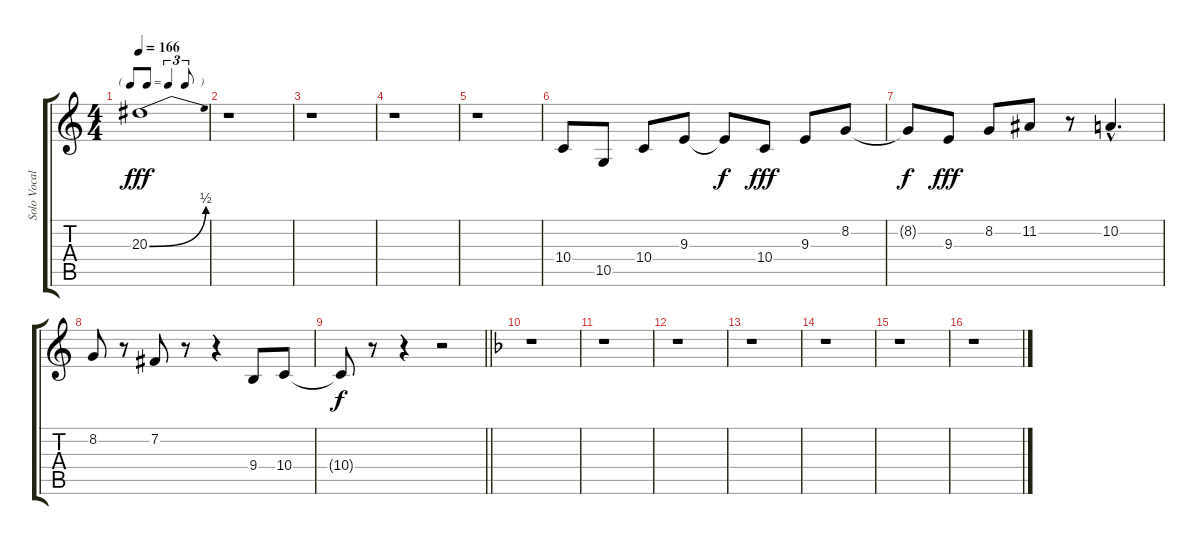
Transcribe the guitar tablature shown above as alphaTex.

\track ("Solo Vocal Horn" "Solo Vocal") {instrument lead6voice}
\staff {score tabs}
\tuning (E4 B3 G3 D3 A2 E2) {hide}
\ts (4 4)
\tf triplet8th
\tempo 166
\clef g2
\ks c
20.3{be (bend 0 0 60 2)}.1{dy fff} |
r.1 |
r.1 |
r.1 |
r.1 |
10.4.8 10.5.8 10.4.8 9.3.8 9.3{t}.8{dy f} 10.4.8{dy fff} 9.3.8 8.2.8 |
8.2{t}.8{dy f} 9.3.8{dy fff} 8.2.8 11.2.8 r.8 10.2{hac}.4{d} |
8.2.8 r.8 7.2.8 r.8 r.4 9.4.8 10.4.8 |
\barLineRight lightlight
10.4{t}.8{dy f} r.8 r.4 r.2 |
\ks f
r.1 |
r.1 |
r.1 |
r.1 |
r.1 |
r.1 |
r.1
